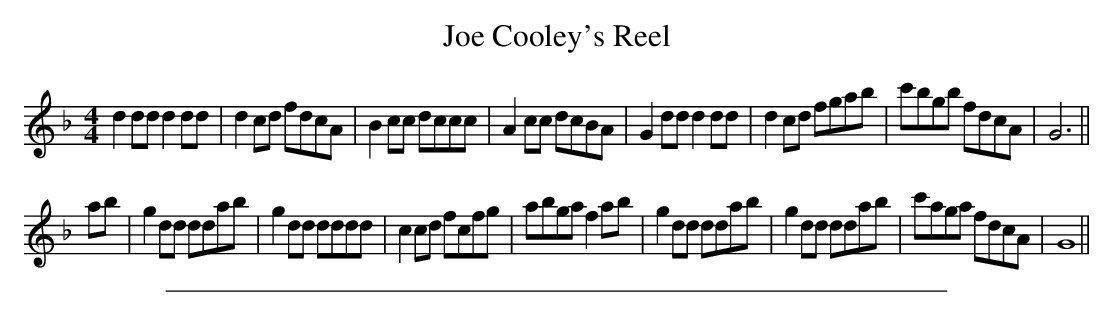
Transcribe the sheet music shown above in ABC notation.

X:1
T: Joe Cooley's Reel
M:4/4
L:1/8
K:Dm
d2 dd d2 dd | d2 cd fdcA | B2 cc dccc | A2 cc dcBA \
| G2 dd d2 dd | d2 cd fgab | c'bgb fdcA | G6 ||
ab | g2 dd ddab | g2 dd dddd | c2 cd fcfg | abga f2 ab \
| g2 dd ddab | g2 dd ddab | c'aga fdcA | G8 ||
